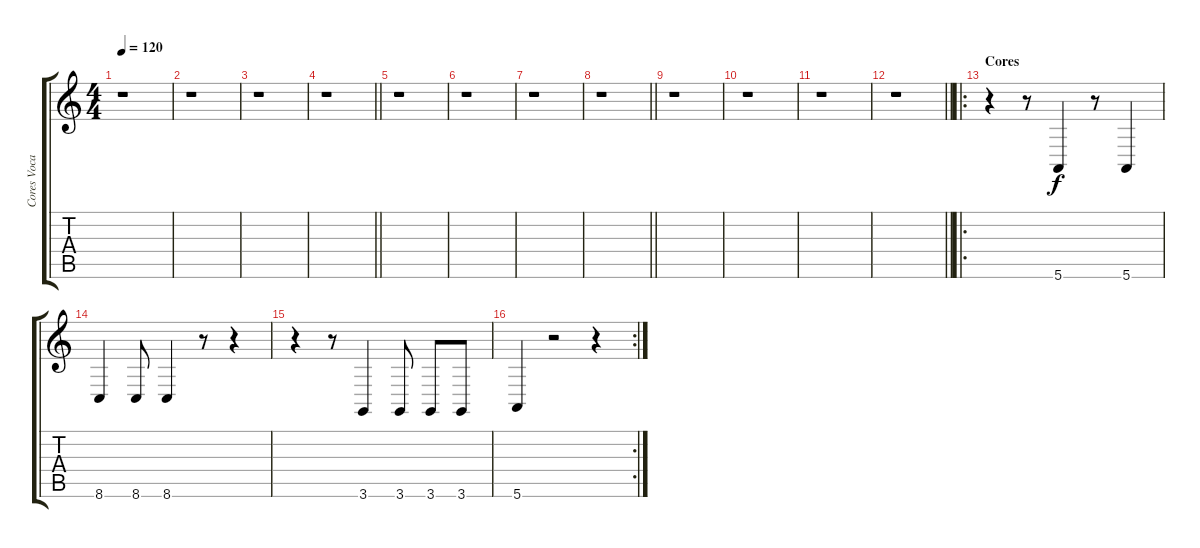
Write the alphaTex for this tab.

\track ("Cores Vocals" "Cores Voca") {instrument lead5charang}
\staff {score tabs}
\tuning (E4 B3 G3 D3 A2 E2) {hide}
\ts (4 4)
\tempo 120
\clef g2
\ks c
r.1{dy f} |
r.1 |
r.1 |
\barLineRight lightlight
r.1 |
r.1 |
r.1 |
r.1 |
\barLineRight lightlight
r.1 |
r.1 |
r.1 |
r.1 |
\barLineRight lightlight
r.1 |
\ro
\section ("" "Cores")
r.4 r.8 5.6.4 r.8 5.6.4 |
8.6.4 8.6.8 8.6.4 r.8 r.4 |
r.4 r.8 3.6.4 3.6.8 3.6.8 3.6.8 |
\rc 2
5.6.4 r.2 r.4
